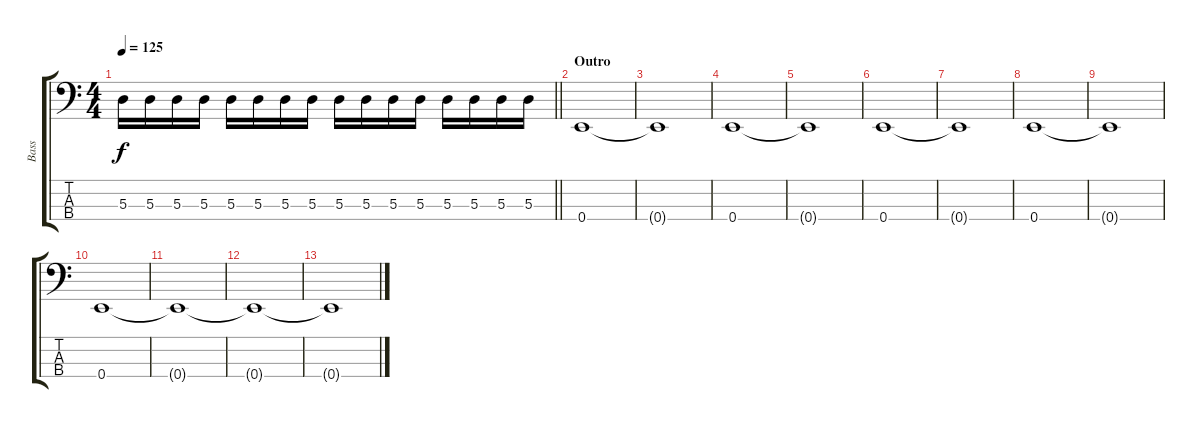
\track ("Bass" "Bass") {instrument electricbassfinger}
\staff {score tabs}
\tuning (G2 D2 A1 E1) {hide}
\ts (4 4)
\tempo 125
\clef f4
\barLineRight lightlight
\ks c
5.3.16{dy f} 5.3.16 5.3.16 5.3.16 5.3.16 5.3.16 5.3.16 5.3.16 5.3.16 5.3.16 5.3.16 5.3.16 5.3.16 5.3.16 5.3.16 5.3.16 |
\section ("" "Outro")
0.4.1 |
0.4{t}.1 |
0.4.1 |
0.4{t}.1 |
0.4.1 |
0.4{t}.1 |
0.4.1 |
0.4{t}.1 |
0.4.1 |
0.4{t}.1 |
0.4{t}.1 |
0.4{t}.1
